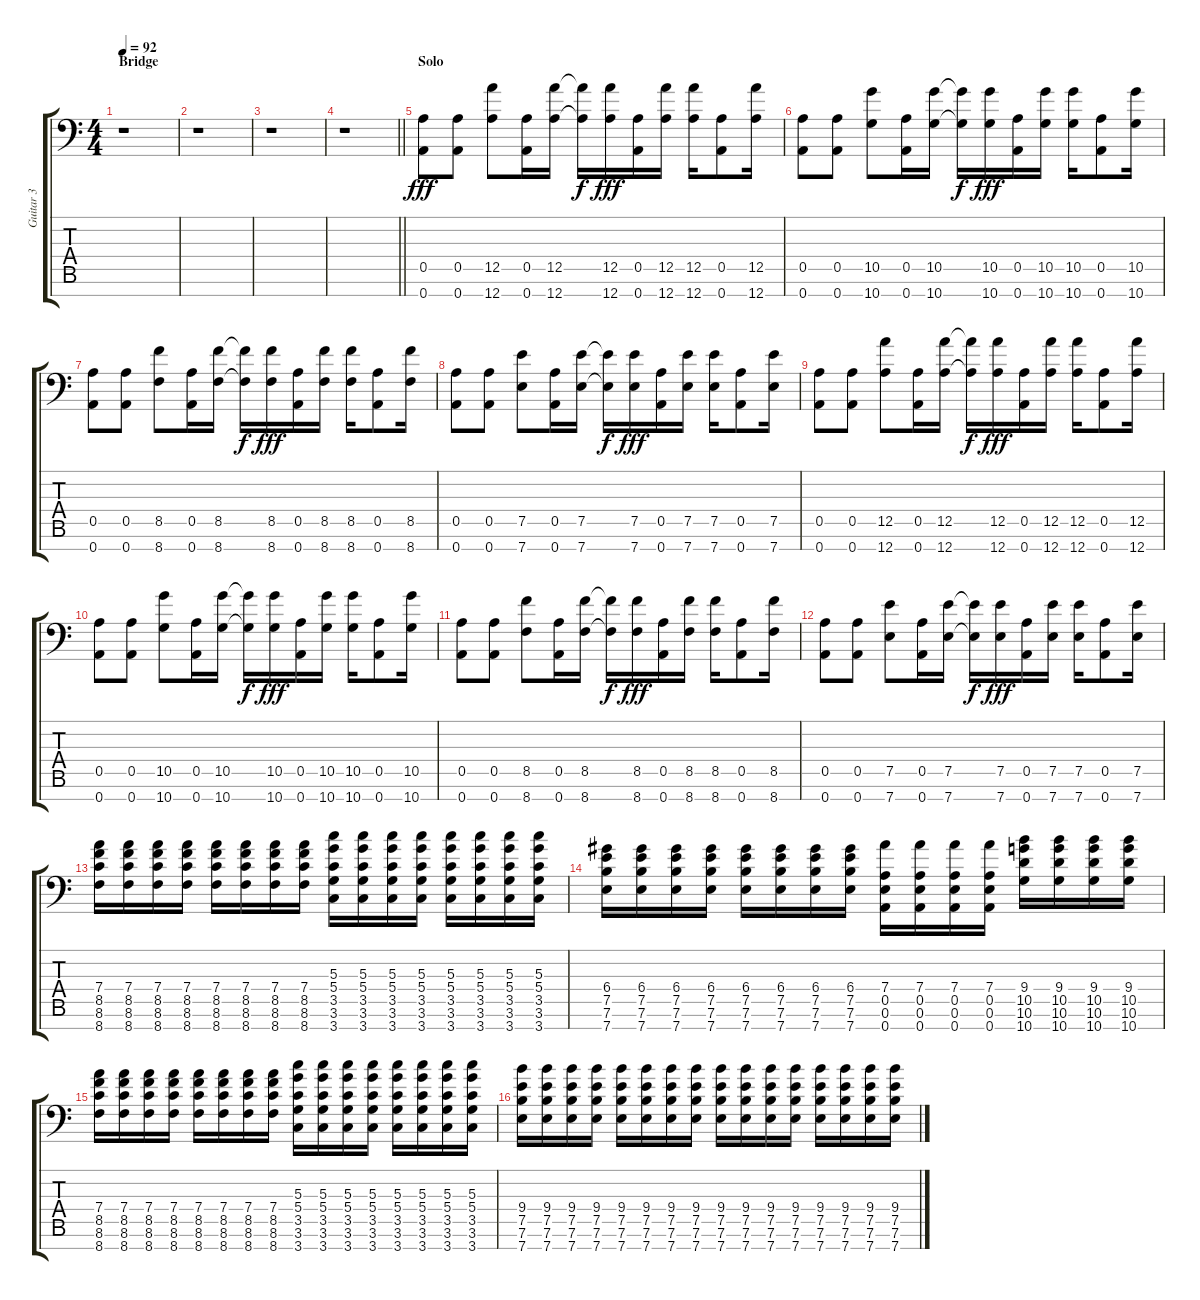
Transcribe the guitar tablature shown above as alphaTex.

\track ("Guitar 3" "Guitar 3") {instrument distortionguitar}
\staff {score tabs}
\tuning (E4 B3 G3 D3 A2 E2 A1) {hide}
\ts (4 4)
\section ("" "Bridge")
\tempo 92
\clef f4
\ks c
r.1{dy fff} |
r.1 |
r.1 |
\barLineRight lightlight
r.1 |
\section ("" "Solo")
(0.5 0.7).8{volume 13 balance 0} (0.5 0.7).8 (12.5 12.7).8 (0.5 0.7).16 (12.5 12.7).16 (12.5{t} 12.7{t}).16{dy f} (12.5 12.7).16{dy fff} (0.5 0.7).16 (12.5 12.7).16 (12.5 12.7).16 (0.5 0.7).8 (12.5 12.7).16 |
(0.5 0.7).8 (0.5 0.7).8 (10.5 10.7).8 (0.5 0.7).16 (10.5 10.7).16 (10.5{t} 10.7{t}).16{dy f} (10.5 10.7).16{dy fff} (0.5 0.7).16 (10.5 10.7).16 (10.5 10.7).16 (0.5 0.7).8 (10.5 10.7).16 |
(0.5 0.7).8 (0.5 0.7).8 (8.5 8.7).8 (0.5 0.7).16 (8.5 8.7).16 (8.5{t} 8.7{t}).16{dy f} (8.5 8.7).16{dy fff} (0.5 0.7).16 (8.5 8.7).16 (8.5 8.7).16 (0.5 0.7).8 (8.5 8.7).16 |
(0.5 0.7).8 (0.5 0.7).8 (7.5 7.7).8 (0.5 0.7).16 (7.5 7.7).16 (7.5{t} 7.7{t}).16{dy f} (7.5 7.7).16{dy fff} (0.5 0.7).16 (7.5 7.7).16 (7.5 7.7).16 (0.5 0.7).8 (7.5 7.7).16 |
(0.5 0.7).8{volume 13} (0.5 0.7).8 (12.5 12.7).8 (0.5 0.7).16 (12.5 12.7).16 (12.5{t} 12.7{t}).16{dy f} (12.5 12.7).16{dy fff} (0.5 0.7).16 (12.5 12.7).16 (12.5 12.7).16 (0.5 0.7).8 (12.5 12.7).16 |
(0.5 0.7).8 (0.5 0.7).8 (10.5 10.7).8 (0.5 0.7).16 (10.5 10.7).16 (10.5{t} 10.7{t}).16{dy f} (10.5 10.7).16{dy fff} (0.5 0.7).16 (10.5 10.7).16 (10.5 10.7).16 (0.5 0.7).8 (10.5 10.7).16 |
(0.5 0.7).8 (0.5 0.7).8 (8.5 8.7).8 (0.5 0.7).16 (8.5 8.7).16 (8.5{t} 8.7{t}).16{dy f} (8.5 8.7).16{dy fff} (0.5 0.7).16 (8.5 8.7).16 (8.5 8.7).16 (0.5 0.7).8 (8.5 8.7).16 |
(0.5 0.7).8 (0.5 0.7).8 (7.5 7.7).8 (0.5 0.7).16 (7.5 7.7).16 (7.5{t} 7.7{t}).16{dy f} (7.5 7.7).16{dy fff} (0.5 0.7).16 (7.5 7.7).16 (7.5 7.7).16 (0.5 0.7).8 (7.5 7.7).16 |
(7.4 8.5 8.6 8.7).16 (7.4 8.5 8.6 8.7).16 (7.4 8.5 8.6 8.7).16 (7.4 8.5 8.6 8.7).16 (7.4 8.5 8.6 8.7).16 (7.4 8.5 8.6 8.7).16 (7.4 8.5 8.6 8.7).16 (7.4 8.5 8.6 8.7).16 (5.3 5.4 3.5 3.6 3.7).16 (5.3 5.4 3.5 3.6 3.7).16 (5.3 5.4 3.5 3.6 3.7).16 (5.3 5.4 3.5 3.6 3.7).16 (5.3 5.4 3.5 3.6 3.7).16 (5.3 5.4 3.5 3.6 3.7).16 (5.3 5.4 3.5 3.6 3.7).16 (5.3 5.4 3.5 3.6 3.7).16 |
(6.4 7.5 7.6 7.7).16 (6.4 7.5 7.6 7.7).16 (6.4 7.5 7.6 7.7).16 (6.4 7.5 7.6 7.7).16 (6.4 7.5 7.6 7.7).16 (6.4 7.5 7.6 7.7).16 (6.4 7.5 7.6 7.7).16 (6.4 7.5 7.6 7.7).16 (7.4 0.5 0.6 0.7).16 (7.4 0.5 0.6 0.7).16 (7.4 0.5 0.6 0.7).16 (7.4 0.5 0.6 0.7).16 (9.4 10.5 10.6 10.7).16 (9.4 10.5 10.6 10.7).16 (9.4 10.5 10.6 10.7).16 (9.4 10.5 10.6 10.7).16 |
(7.4 8.5 8.6 8.7).16 (7.4 8.5 8.6 8.7).16 (7.4 8.5 8.6 8.7).16 (7.4 8.5 8.6 8.7).16 (7.4 8.5 8.6 8.7).16 (7.4 8.5 8.6 8.7).16 (7.4 8.5 8.6 8.7).16 (7.4 8.5 8.6 8.7).16 (5.3 5.4 3.5 3.6 3.7).16 (5.3 5.4 3.5 3.6 3.7).16 (5.3 5.4 3.5 3.6 3.7).16 (5.3 5.4 3.5 3.6 3.7).16 (5.3 5.4 3.5 3.6 3.7).16 (5.3 5.4 3.5 3.6 3.7).16 (5.3 5.4 3.5 3.6 3.7).16 (5.3 5.4 3.5 3.6 3.7).16 |
(9.4 7.5 7.6 7.7).16 (9.4 7.5 7.6 7.7).16 (9.4 7.5 7.6 7.7).16 (9.4 7.5 7.6 7.7).16 (9.4 7.5 7.6 7.7).16 (9.4 7.5 7.6 7.7).16 (9.4 7.5 7.6 7.7).16 (9.4 7.5 7.6 7.7).16 (9.4 7.5 7.6 7.7).16 (9.4 7.5 7.6 7.7).16 (9.4 7.5 7.6 7.7).16 (9.4 7.5 7.6 7.7).16 (9.4 7.5 7.6 7.7).16 (9.4 7.5 7.6 7.7).16 (9.4 7.5 7.6 7.7).16 (9.4 7.5 7.6 7.7).16
